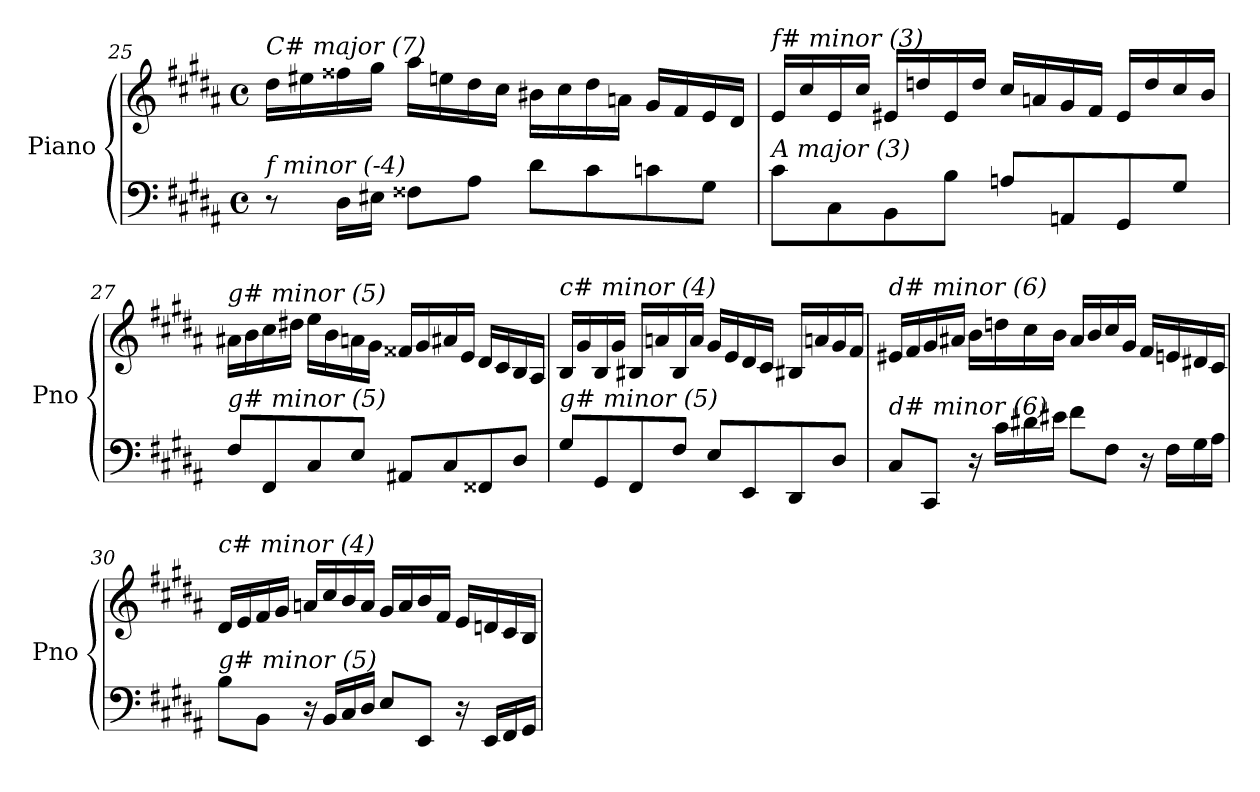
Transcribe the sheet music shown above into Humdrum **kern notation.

**kern	**kern
*part1	*part1
*staff2	*staff1
*I"Piano	*
*I'Pno	*
!!LO:LB:g=z
*clefF4	*clefG2
*k[f#c#g#d#a#]	*k[f#c#g#d#a#]
*M4/4	*M4/4
*met(c)	*met(c)
=25	=25
!	!LO:TX:i:t=C# major (7)
!LO:TX:i:t=f minor (-4)	!
8r	16dd#\LL
.	16ee#Xi\
16D#\LL	16ff##X\
16E#Xi\JJ	16gg#\JJ
8F##X\L	16aa#\LL
.	16een\
8A#\J	16dd#\
.	16cc#\JJ
8d#\L	16b#X\LL
.	16cc#\
8c#\	16dd#\
.	16an\JJ
8cnj\	16g#/LL
.	16f#/
8G#\J	16e/
.	16d#/JJ
=26	=26
!	!LO:TX:i:t=f# minor (3)
!LO:TX:i:t=A major (3)	!
8c#\L	16e/LL
.	16cc#/
8C#\	16e/
.	16cc#/JJ
8BB\	16e#X/LL
.	16ddn/
8B\J	16e#/
.	16dd/JJ
8An/L	16cc#/LL
.	16an/
8AAn/	16g#/
.	16f#/JJ
8GG#/	16e#/LL
.	16dd/
8G#/J	16cc#/
.	16b/JJ
=27	=27
!	!LO:TX:i:t=g# minor (5)
!LO:TX:i:t=g# minor (5)	!
8F#/L	16a#X\LL
.	16b\
8FF#/	16cc#\
.	16dd#X\JJ
8C#/	16ee\LL
.	16b\
8E/J	16an\
.	16g#\JJ
8AA#X/L	16f##X/LL
.	16g#/
8C#/	16a#X/
.	16e/JJ
8FF##X/	16d#/LL
.	16c#/
8D#/J	16B/
.	16A#/JJ
!!LO:LB:g=z
=28	=28
!	!LO:TX:i:t=c# minor (4)
!LO:TX:i:t=g# minor (5)	!
8G#/L	16B/LL
.	16g#/
8GG#/	16B/
.	16g#/JJ
8FF#/	16B#X/LL
.	16an/
8F#/J	16B#/
.	16a/JJ
8E/L	16g#/LL
.	16e/
8EE/	16d#/
.	16c#/JJ
8DD#/	16B#X/LL
.	16an/
8D#/J	16g#/
.	16f#/JJ
=29	=29
!	!LO:TX:i:t=d# minor (6)
!LO:TX:i:t=d# minor (6)	!
8C#/L	16e#X/LL
.	16f#/
8CC#/J	16g#/
.	16a#X/JJ
16r	16b\LL
16c#\LL	16ddn\
16d#X\	16cc#\
16e#X\JJ	16b\JJ
8f#\L	16a#/LL
.	16b/
8F#\J	16cc#/
.	16g#/JJ
16r	16f#/LL
16F#\LL	16en/
16G#\	16d#X/
16A#\JJ	16c#/JJ
=30	=30
!	!LO:TX:i:t=c# minor (4)
!LO:TX:i:t=g# minor (5)	!
8B\L	16d#/LL
.	16e/
8BB\J	16f#/
.	16g#/JJ
16r	16an/LL
16BB/LL	16cc#/
16C#/	16b/
16D#/JJ	16a/JJ
8E/L	16g#/LL
.	16a/
8EE/J	16b/
.	16f#/JJ
16r	16e/LL
16EE/LL	16dn/
16FF#/	16c#/
16GG#/JJ	16B/JJ
=	=
*-	*-
